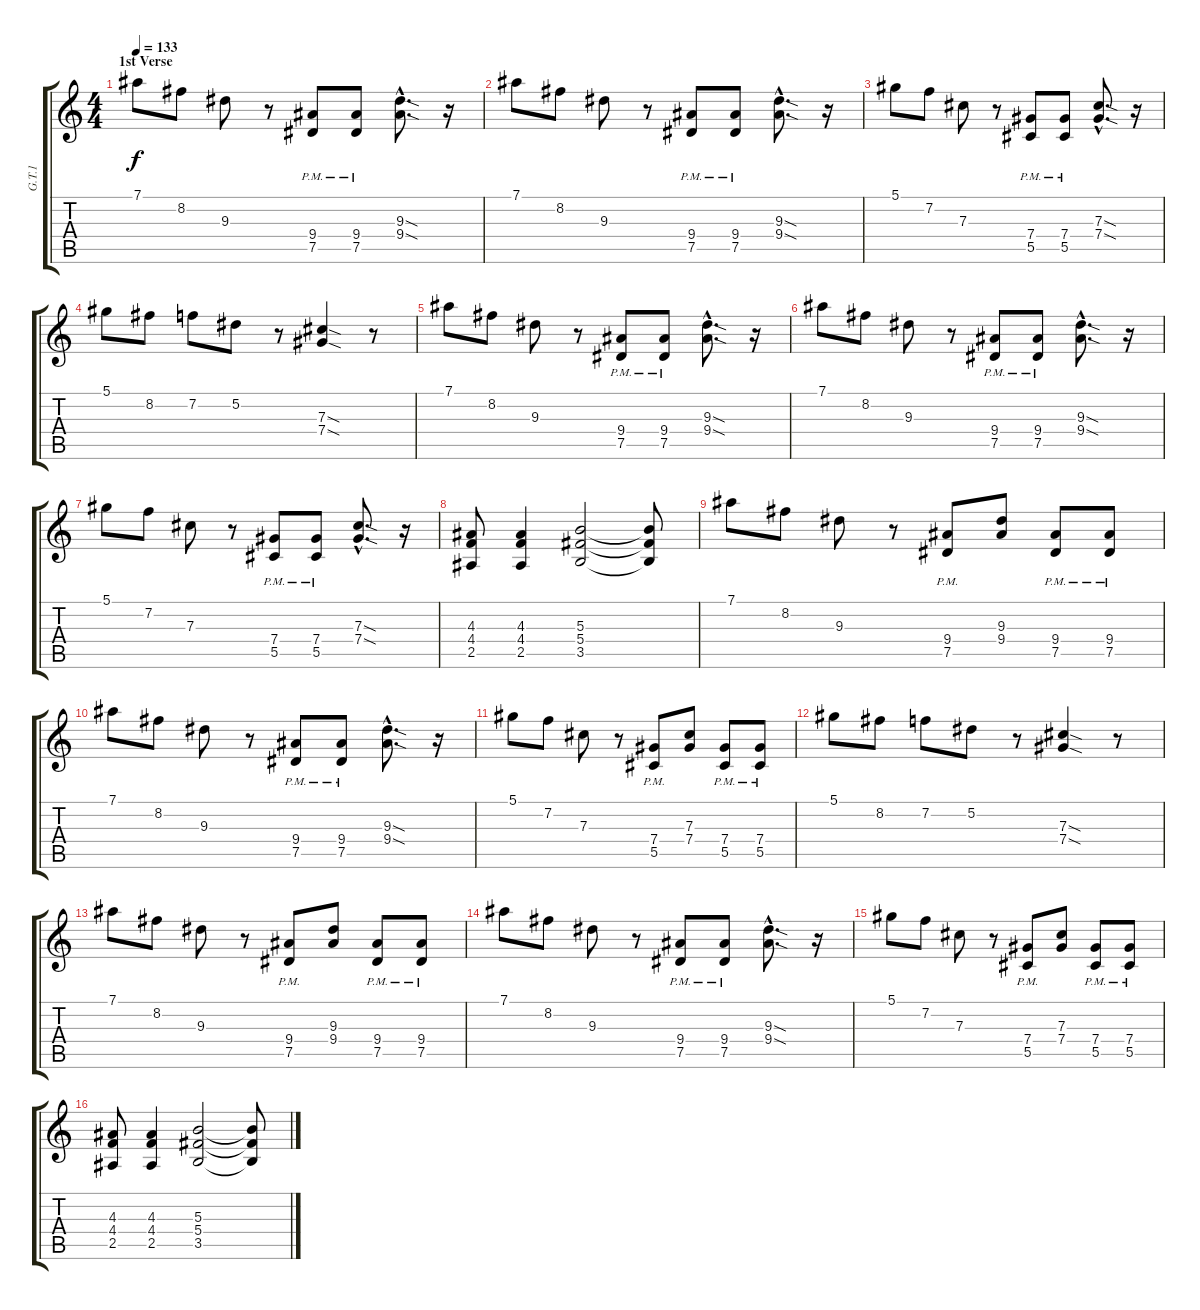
\track ("G.T.1" "G.T.1") {instrument overdrivenguitar}
\staff {score tabs}
\tuning (Eb4 Bb3 Gb3 Db3 Ab2 Eb2) {hide}
\ts (4 4)
\section ("" "1st Verse")
\tempo 133
\clef g2
\ks c
7.1.8{dy f} 8.2.8 9.3.8 r.8 (9.4{pm} 7.5{pm}).8 (9.4{pm} 7.5{pm}).8 (9.3{sod hac} 9.4{sod hac}).8{d} r.16 |
7.1.8 8.2.8 9.3.8 r.8 (9.4{pm} 7.5{pm}).8 (9.4{pm} 7.5{pm}).8 (9.3{sod hac} 9.4{sod hac}).8{d} r.16 |
5.1.8 7.2.8 7.3.8 r.8 (7.4{pm} 5.5{pm}).8 (7.4{pm} 5.5{pm}).8 (7.3{sod hac} 7.4{sod hac}).8{d} r.16 |
5.1.8 8.2.8 7.2.8 5.2.8 r.8 (7.3{sod} 7.4{sod}).4 r.8 |
7.1.8 8.2.8 9.3.8 r.8 (9.4{pm} 7.5{pm}).8 (9.4{pm} 7.5{pm}).8 (9.3{sod hac} 9.4{sod hac}).8{d} r.16 |
7.1.8 8.2.8 9.3.8 r.8 (9.4{pm} 7.5{pm}).8 (9.4{pm} 7.5{pm}).8 (9.3{sod hac} 9.4{sod hac}).8{d} r.16 |
5.1.8 7.2.8 7.3.8 r.8 (7.4{pm} 5.5{pm}).8 (7.4{pm} 5.5{pm}).8 (7.3{sod hac} 7.4{sod hac}).8{d} r.16 |
(4.3 4.4 2.5).8 (4.3 4.4 2.5).4 (5.3 5.4 3.5).2 (5.3{t} 5.4{t} 3.5{t}).8 |
7.1.8 8.2.8 9.3.8 r.8 (9.4{pm} 7.5{pm}).8 (9.3 9.4).8 (9.4{pm} 7.5{pm}).8 (9.4{pm} 7.5{pm}).8 |
7.1.8 8.2.8 9.3.8 r.8 (9.4{pm} 7.5{pm}).8 (9.4{pm} 7.5{pm}).8 (9.3{sod hac} 9.4{sod hac}).8{d} r.16 |
5.1.8 7.2.8 7.3.8 r.8 (7.4{pm} 5.5{pm}).8 (7.3 7.4).8 (7.4{pm} 5.5{pm}).8 (7.4{pm} 5.5{pm}).8 |
5.1.8 8.2.8 7.2.8 5.2.8 r.8 (7.3{sod} 7.4{sod}).4 r.8 |
7.1.8 8.2.8 9.3.8 r.8 (9.4{pm} 7.5{pm}).8 (9.3 9.4).8 (9.4{pm} 7.5{pm}).8 (9.4{pm} 7.5{pm}).8 |
7.1.8 8.2.8 9.3.8 r.8 (9.4{pm} 7.5{pm}).8 (9.4{pm} 7.5{pm}).8 (9.3{sod hac} 9.4{sod hac}).8{d} r.16 |
5.1.8 7.2.8 7.3.8 r.8 (7.4{pm} 5.5{pm}).8 (7.3 7.4).8 (7.4{pm} 5.5{pm}).8 (7.4{pm} 5.5{pm}).8 |
(4.3 4.4 2.5).8 (4.3 4.4 2.5).4 (5.3 5.4 3.5).2 (5.3{t} 5.4{t} 3.5{t}).8
